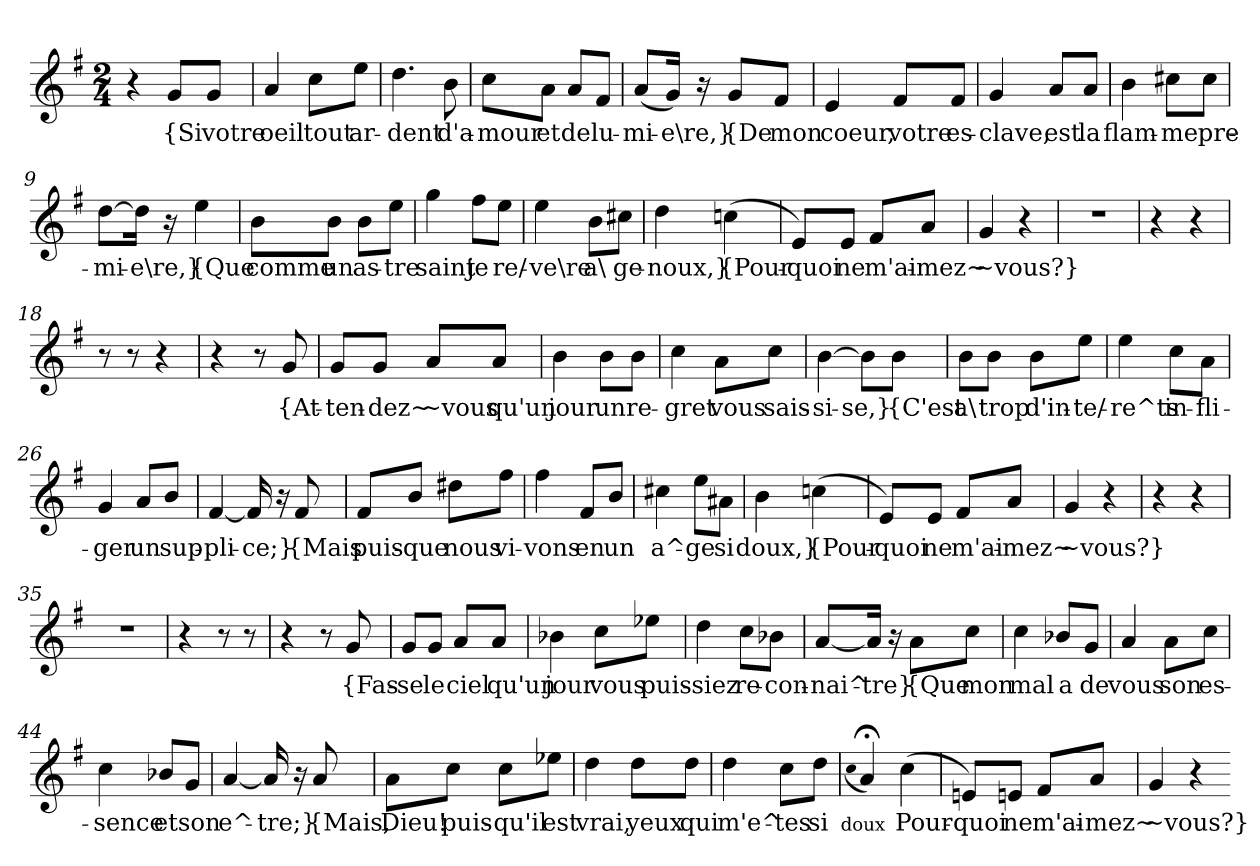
**kern	**text
*part1	*part1
*staff1	*staff1
*clefG2	*
*k[f#]	*
*M2/4	*
=1	=1
4r	.
8g/L	{Si
8g/J	votre
=2	=2
4a	oeil
8cc\L	tout
8ee\J	ar-
=3	=3
4.dd	-dent
8b	d'a-
=4	=4
8cc\L	-mour
8a\J	et
8a/L	de
8f#/J	lu-
=5	=5
(8a/L	-mi-
16g/Jk)	-e\re,}
16r	.
8g/L	{De
8f#/J	mon
=6	=6
4e	coeur,
8f#/L	votre
8f#/J	es-
=7	=7
4g	-clave,
8a/L	est
8a/J	la
=8	=8
4b	flam-
8cc#X\L	-me
8cc#\J	pre-
=9	=9
[8dd\L	-mi-
16dd\Jk]	-e\re,}
16r	.
4ee	{Que
=10	=10
8b\L	comme
8b\J	un
8b\L	as-
8ee\J	-tre
=11	=11
4gg	saint
8ff#\L	je
8ee\J	re/-
=12	=12
4ee	-ve\re
8b\L	a\
8cc#X\J	ge-
=13	=13
4dd	-noux,}
(4ccn	{Pour-
=14	=14
8e/L)	-quoi
8e/J	ne
8f#/L	m'ai-
8a/J	-mez~
=15	=15
4g	~vous?}
4r	.
=16	=16
2r	.
=17	=17
4r	.
4r	.
=18	=18
8r	.
8r	.
4r	.
=19	=19
4r	.
8r	.
8g	{At-
=20	=20
8g/L	-ten-
8g/J	-dez~
8a/L	~vous
8a/J	qu'un
=21	=21
4b	jour
8b\L	un
8b\J	re-
=22	=22
4cc	-gret
8a\L	vous
8cc\J	sais-
=23	=23
[4b	-si-
8b\L]	-se,}
8b\J	{C'est
=24	=24
8b\L	a\
8b\J	trop
8b\L	d'in-
8ee\J	-te/-
=25	=25
4ee	-re^ts
8cc\L	in-
8a\J	-fli-
=26	=26
4g	-ger
8a/L	un
8b/J	sup-
=27	=27
[4f#	-pli-
16f#]	-ce;}
16r	.
8f#	{Mais
=28	=28
8f#/L	puis-
8b/J	-que
8dd#X\L	nous
8ff#\J	vi-
=29	=29
4ff#	-vons
8f#/L	en
8b/J	un
=30	=30
4cc#X	a^-
8ee\L	-ge
8a#X\J	si
=31	=31
4b	doux,}
(4ccn	{Pour-
=32	=32
8e/L)	-quoi
8e/J	ne
8f#/L	m'ai-
8a/J	-mez~
=33	=33
4g	~vous?}
4r	.
=34	=34
4r	.
4r	.
=35	=35
2r	.
=36	=36
4r	.
8r	.
8r	.
=37	=37
4r	.
8r	.
8g	{Fas-
=38	=38
8g/L	-se
8g/J	le
8a/L	ciel
8a/J	qu'un
=39	=39
4b-X	jour
8cc\L	vous
8ee-X\J	puis-
=40	=40
4dd	-siez
8cc\L	re-
8b-X\J	-con-
=41	=41
[8a/L	-nai^-
16a/Jk]	-tre}
16r	.
8a\L	{Que
8cc\J	mon
=42	=42
4cc	mal
8b-X/L	a
8g/J	de
=43	=43
4a	vous
8a\L	son
8cc\J	es-
=44	=44
4cc	-sence
8b-X/L	et
8g/J	son
=45	=45
[4a	e^-
16a]	-tre;}
16r	.
8a	{Mais,
=46	=46
8a\L	Dieu!
8cc\J	puis-
8cc\L	-qu'il
8ee-X\J	est
=47	=47
4dd	vrai,
8dd\L	yeux
8dd\J	qui
=48	=48
4dd	m'e^-
8cc\L	-tes
8dd\J	si
=49	=49
(qcc	doux
4a;<)	.
(4cc	Pour-
=50	=50
8en/L)	-quoi
8en/J	ne
8f#/L	m'ai-
8a/J	-mez~
=51	=51
4g	~vous?}
4r	.
=-	=-
*-	*-
